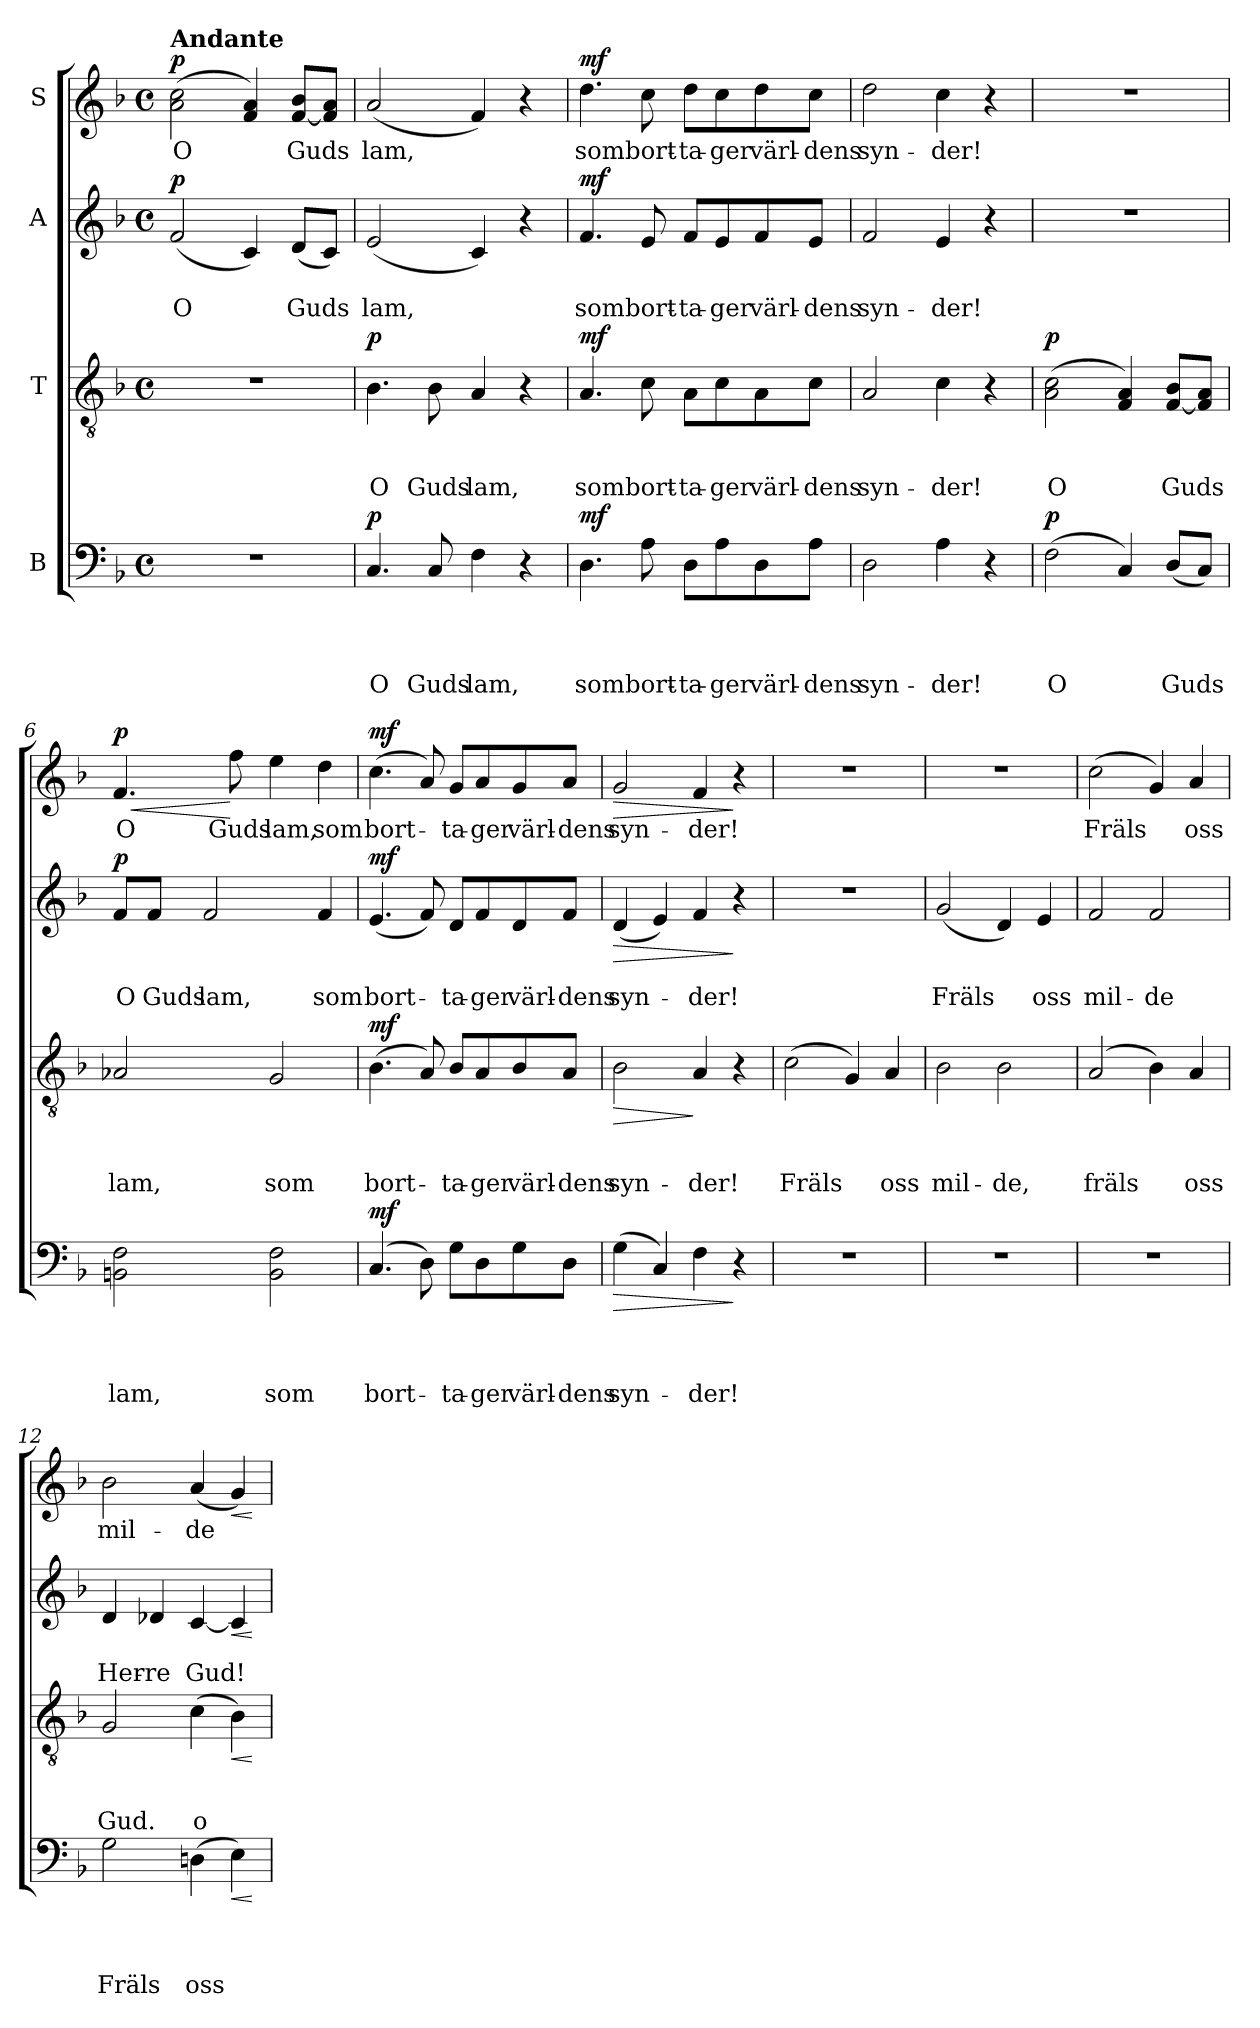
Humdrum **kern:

**kern	**text	**text	**text	**text	**dynam	**kern	**text	**text	**text	**dynam	**kern	**text	**text	**dynam	**kern	**text	**dynam
*part4	*part4	*part4	*part4	*part4	*part4	*part3	*part3	*part3	*part3	*part3	*part2	*part2	*part2	*part2	*part1	*part1	*part1
*staff4	*staff4	*staff4	*staff4	*staff4	*staff4	*staff3	*staff3	*staff3	*staff3	*staff3	*staff2	*staff2	*staff2	*staff2	*staff1	*staff1	*staff1
*I"B	*	*	*	*	*	*I"T	*	*	*	*	*I"A	*	*	*	*I"S	*	*
*clefF4	*	*	*	*	*	*clefGv2	*	*	*	*	*clefG2	*	*	*	*clefG2	*	*
*k[b-]	*	*	*	*	*	*k[b-]	*	*	*	*	*k[b-]	*	*	*	*k[b-]	*	*
*F:	*	*	*	*	*	*F:	*	*	*	*	*F:	*	*	*	*F:	*	*
*M4/4	*	*	*	*	*	*M4/4	*	*	*	*	*M4/4	*	*	*	*M4/4	*	*
*met(c)	*	*	*	*	*	*met(c)	*	*	*	*	*met(c)	*	*	*	*met(c)	*	*
*MM80	*	*	*	*	*	*MM80	*	*	*	*	*MM80	*	*	*	*MM80	*	*
=1	=1	=1	=1	=1	=1	=1	=1	=1	=1	=1	=1	=1	=1	=1	=1	=1	=1
!	!	!	!	!	!	!	!	!	!	!	!	!	!	!	!LO:TX:a:B:t=Andante	!	!
!	!	!	!	!	!	!	!	!	!	!	!	!	!LO:LY:b	!LO:DY:a	!	!LO:LY:b	!LO:DY:a
1r	.	.	.	.	.	1r	.	.	.	.	(<2f/	.	O	p	(>2a\ 2cc\	O	p
.	.	.	.	.	.	.	.	.	.	.	4c/)	.	.	.	4f/ 4a/)	.	.
!	!	!	!	!	!	!	!	!	!	!	!	!	!LO:LY:b	!	!	!LO:LY:b	!
.	.	.	.	.	.	.	.	.	.	.	(<8d/L	.	Guds	.	[8f/ 8b-/L	Guds	.
.	.	.	.	.	.	.	.	.	.	.	8c/J)	.	.	.	8f/] 8a/J	.	.
=2	=2	=2	=2	=2	=2	=2	=2	=2	=2	=2	=2	=2	=2	=2	=2	=2	=2
!	!	!	!	!LO:LY:b	!LO:DY:a	!	!	!	!LO:LY:b	!LO:DY:a	!	!	!LO:LY:b	!	!	!LO:LY:b	!
4.C/	.	.	.	O	p	4.B-\	.	.	O	p	(<2e/	.	lam,	.	(<2a/	lam,	.
!	!	!	!	!LO:LY:b	!	!	!	!	!LO:LY:b	!	!	!	!	!	!	!	!
8C/	.	.	.	Guds	.	8B-\	.	.	Guds	.	.	.	.	.	.	.	.
!	!	!	!	!LO:LY:b	!	!	!	!	!LO:LY:b	!	!	!	!	!	!	!	!
4F\	.	.	.	lam,	.	4A/	.	.	lam,	.	4c/)	.	.	.	4f/)	.	.
4r	.	.	.	.	.	4r	.	.	.	.	4r	.	.	.	4r	.	.
=3	=3	=3	=3	=3	=3	=3	=3	=3	=3	=3	=3	=3	=3	=3	=3	=3	=3
!	!	!	!	!LO:LY:b	!LO:DY:a	!	!	!	!LO:LY:b	!LO:DY:a	!	!	!LO:LY:b	!LO:DY:a	!	!LO:LY:b	!LO:DY:a
4.D\	.	.	.	som	mf	4.A/	.	.	som	mf	4.f/	.	som	mf	4.dd\	som	mf
!	!	!	!	!LO:LY:b	!	!	!	!	!LO:LY:b	!	!	!	!LO:LY:b	!	!	!LO:LY:b	!
8A\	.	.	.	bort-	.	8c\	.	.	bort-	.	8e/	.	bort-	.	8cc\	bort-	.
!	!	!	!	!LO:LY:b	!	!	!	!	!LO:LY:b	!	!	!	!LO:LY:b	!	!	!LO:LY:b	!
8D\L	.	.	.	-ta-	.	8A\L	.	.	-ta-	.	8f/L	.	-ta-	.	8dd\L	-ta-	.
!	!	!	!	!LO:LY:b	!	!	!	!	!LO:LY:b	!	!	!	!LO:LY:b	!	!	!LO:LY:b	!
8A\	.	.	.	-ger	.	8c\	.	.	-ger	.	8e/	.	-ger	.	8cc\	-ger	.
!	!	!	!	!LO:LY:b	!	!	!	!	!LO:LY:b	!	!	!	!LO:LY:b	!	!	!LO:LY:b	!
8D\	.	.	.	värl-	.	8A\	.	.	värl-	.	8f/	.	värl-	.	8dd\	värl-	.
!	!	!	!	!LO:LY:b	!	!	!	!	!LO:LY:b	!	!	!	!LO:LY:b	!	!	!LO:LY:b	!
8A\J	.	.	.	-dens	.	8c\J	.	.	-dens	.	8e/J	.	-dens	.	8cc\J	-dens	.
=4	=4	=4	=4	=4	=4	=4	=4	=4	=4	=4	=4	=4	=4	=4	=4	=4	=4
!	!	!	!	!LO:LY:b	!	!	!	!	!LO:LY:b	!	!	!	!LO:LY:b	!	!	!LO:LY:b	!
2D\	.	.	.	syn-	.	2A/	.	.	syn-	.	2f/	.	syn-	.	2dd\	syn-	.
!	!	!	!	!LO:LY:b	!	!	!	!	!LO:LY:b	!	!	!	!LO:LY:b	!	!	!LO:LY:b	!
4A\	.	.	.	-der!	.	4c\	.	.	-der!	.	4e/	.	-der!	.	4cc\	-der!	.
4r	.	.	.	.	.	4r	.	.	.	.	4r	.	.	.	4r	.	.
=5	=5	=5	=5	=5	=5	=5	=5	=5	=5	=5	=5	=5	=5	=5	=5	=5	=5
!	!	!	!	!LO:LY:b	!LO:DY:a	!	!	!	!LO:LY:b	!LO:DY:a	!	!	!	!	!	!	!
(>2F\	.	.	.	O	p	(>2A\ 2c\	.	.	O	p	1r	.	.	.	1r	.	.
4C/)	.	.	.	.	.	4F/ 4A/)	.	.	.	.	.	.	.	.	.	.	.
!	!	!	!	!LO:LY:b	!	!	!	!	!LO:LY:b	!	!	!	!	!	!	!	!
(<8D/L	.	.	.	Guds	.	[8F/ 8B-/L	.	.	Guds	.	.	.	.	.	.	.	.
8C/J)	.	.	.	.	.	8F/] 8A/J	.	.	.	.	.	.	.	.	.	.	.
=6	=6	=6	=6	=6	=6	=6	=6	=6	=6	=6	=6	=6	=6	=6	=6	=6	=6
!	!	!	!	!LO:LY:b	!	!	!	!	!LO:LY:b	!	!	!	!LO:LY:b	!LO:DY:a	!	!LO:LY:b	!LO:HP:b
!	!	!	!	!	!	!	!	!	!	!	!	!	!	!	!	!	!LO:DY:n=1:a
2BBn\ 2F\	.	.	.	lam,	.	2A-X/	.	.	lam,	.	8f/L	.	O	p	4.f/	O	< p
!	!	!	!	!	!	!	!	!	!	!	!	!	!LO:LY:b	!	!	!	!
.	.	.	.	.	.	.	.	.	.	.	8f/J	.	Guds	.	.	.	.
!	!	!	!	!	!	!	!	!	!	!	!	!	!LO:LY:b	!	!	!	!
.	.	.	.	.	.	.	.	.	.	.	2f/	.	lam,	.	.	.	.
!	!	!	!	!	!	!	!	!	!	!	!	!	!	!	!	!LO:LY:b	!
.	.	.	.	.	.	.	.	.	.	.	.	.	.	.	8ff\	Guds	[
!	!	!	!	!LO:LY:b	!	!	!	!	!LO:LY:b	!	!	!	!	!	!	!LO:LY:b	!
2BB\ 2F\	.	.	.	som	.	2G/	.	.	som	.	.	.	.	.	4ee\	lam,	.
!	!	!	!	!	!	!	!	!	!	!	!	!	!LO:LY:b	!	!	!LO:LY:b	!
.	.	.	.	.	.	.	.	.	.	.	4f/	.	som	.	4dd\	som	.
=7	=7	=7	=7	=7	=7	=7	=7	=7	=7	=7	=7	=7	=7	=7	=7	=7	=7
!	!	!	!	!LO:LY:b	!LO:DY:a	!	!	!	!LO:LY:b	!LO:DY:a	!	!	!LO:LY:b	!LO:DY:a	!	!LO:LY:b	!LO:DY:a
(>4.C/	.	.	.	bort-	mf	(>4.B-\	.	.	bort-	mf	(<4.e/	.	bort-	mf	(>4.cc\	bort-	mf
8D\)	.	.	.	.	.	8A/)	.	.	.	.	8f/)	.	.	.	8a/)	.	.
!	!	!	!	!LO:LY:b	!	!	!	!	!LO:LY:b	!	!	!	!LO:LY:b	!	!	!LO:LY:b	!
8G\L	.	.	.	-ta-	.	8B-/L	.	.	-ta-	.	8d/L	.	-ta-	.	8g/L	-ta-	.
!	!	!	!	!LO:LY:b	!	!	!	!	!LO:LY:b	!	!	!	!LO:LY:b	!	!	!LO:LY:b	!
8D\	.	.	.	-ger	.	8A/	.	.	-ger	.	8f/	.	-ger	.	8a/	-ger	.
!	!	!	!	!LO:LY:b	!	!	!	!	!LO:LY:b	!	!	!	!LO:LY:b	!	!	!LO:LY:b	!
8G\	.	.	.	värl-	.	8B-/	.	.	värl-	.	8d/	.	värl-	.	8g/	värl-	.
!	!	!	!	!LO:LY:b	!	!	!	!	!LO:LY:b	!	!	!	!LO:LY:b	!	!	!LO:LY:b	!
8D\J	.	.	.	-dens	.	8A/J	.	.	-dens	.	8f/J	.	-dens	.	8a/J	-dens	.
!!LO:LB:g=z
=8	=8	=8	=8	=8	=8	=8	=8	=8	=8	=8	=8	=8	=8	=8	=8	=8	=8
!	!	!	!	!LO:LY:b	!LO:HP:b	!	!	!	!LO:LY:b	!LO:HP:b	!	!	!LO:LY:b	!LO:HP:b	!	!LO:LY:b	!LO:HP:b
(>4G\	.	.	.	syn-	>	2B-\	.	.	syn-	>	(<4d/	.	syn-	>	2g/	syn-	>
4C/)	.	.	.	.	.	.	.	.	.	.	4e/)	.	.	.	.	.	.
!	!	!	!	!LO:LY:b	!	!	!	!	!LO:LY:b	!	!	!	!LO:LY:b	!	!	!LO:LY:b	!
4F\	.	.	.	-der!	.	4A/	.	.	-der!	]	4f/	.	-der!	.	4f/	-der!	.
4r	.	.	.	.	]	4r	.	.	.	.	4r	.	.	]	4r	.	]
=9	=9	=9	=9	=9	=9	=9	=9	=9	=9	=9	=9	=9	=9	=9	=9	=9	=9
!	!	!	!	!	!	!	!	!	!LO:LY:b	!	!	!	!	!	!	!	!
1r	.	.	.	.	.	(>2c\	.	.	Fräls	.	1r	.	.	.	1r	.	.
.	.	.	.	.	.	4G/)	.	.	.	.	.	.	.	.	.	.	.
!	!	!	!	!	!	!	!	!	!LO:LY:b	!	!	!	!	!	!	!	!
.	.	.	.	.	.	4A/	.	.	oss	.	.	.	.	.	.	.	.
=10	=10	=10	=10	=10	=10	=10	=10	=10	=10	=10	=10	=10	=10	=10	=10	=10	=10
!	!	!	!	!	!	!	!	!	!LO:LY:b	!	!	!	!LO:LY:b	!	!	!	!
1r	.	.	.	.	.	2B-\	.	.	mil-	.	(<2g/	.	Fräls	.	1r	.	.
!	!	!	!	!	!	!	!	!	!LO:LY:b	!	!	!	!	!	!	!	!
.	.	.	.	.	.	2B-\	.	.	-de,	.	4d/)	.	.	.	.	.	.
!	!	!	!	!	!	!	!	!	!	!	!	!	!LO:LY:b	!	!	!	!
.	.	.	.	.	.	.	.	.	.	.	4e/	.	oss	.	.	.	.
=11	=11	=11	=11	=11	=11	=11	=11	=11	=11	=11	=11	=11	=11	=11	=11	=11	=11
!	!	!	!	!	!	!	!	!	!LO:LY:b	!	!	!	!LO:LY:b	!	!	!LO:LY:b	!
1r	.	.	.	.	.	(>2A/	.	.	fräls	.	2f/	.	mil-	.	(>2cc\	Fräls	.
!	!	!	!	!	!	!	!	!	!	!	!	!	!LO:LY:b	!	!	!	!
.	.	.	.	.	.	4B-\)	.	.	.	.	2f/	.	-de	.	4g/)	.	.
!	!	!	!	!	!	!	!	!	!LO:LY:b	!	!	!	!	!	!	!LO:LY:b	!
.	.	.	.	.	.	4A/	.	.	oss	.	.	.	.	.	4a/	oss	.
=12	=12	=12	=12	=12	=12	=12	=12	=12	=12	=12	=12	=12	=12	=12	=12	=12	=12
!	!	!	!	!LO:LY:b	!	!	!	!	!LO:LY:b	!	!	!	!LO:LY:b	!	!	!LO:LY:b	!
2G\	.	.	.	Fräls	.	2G/	.	.	Gud.	.	4d/	.	Her-	.	2b-\	mil-	.
!	!	!	!	!	!	!	!	!	!	!	!	!	!LO:LY:b	!	!	!	!
.	.	.	.	.	.	.	.	.	.	.	4d-X/	.	-re	.	.	.	.
!	!	!	!	!LO:LY:b	!	!	!	!	!LO:LY:b	!	!	!	!LO:LY:b	!	!	!LO:LY:b	!
(>4Dni\	.	.	.	oss	.	(>4c\	.	.	o	.	[4c/	.	Gud!	.	(<4a/	-de	.
!	!	!	!	!	!LO:HP:b	!	!	!	!	!LO:HP:b	!	!	!	!LO:HP:b	!	!	!LO:HP:b
4E\)	.	.	.	.	<	4B-\)	.	.	.	<	4c/]	.	.	<	4g/)	.	<
.	.	.	.	.	[	.	.	.	.	[	.	.	.	[	.	.	[
=	=	=	=	=	=	=	=	=	=	=	=	=	=	=	=	=	=
*-	*-	*-	*-	*-	*-	*-	*-	*-	*-	*-	*-	*-	*-	*-	*-	*-	*-
